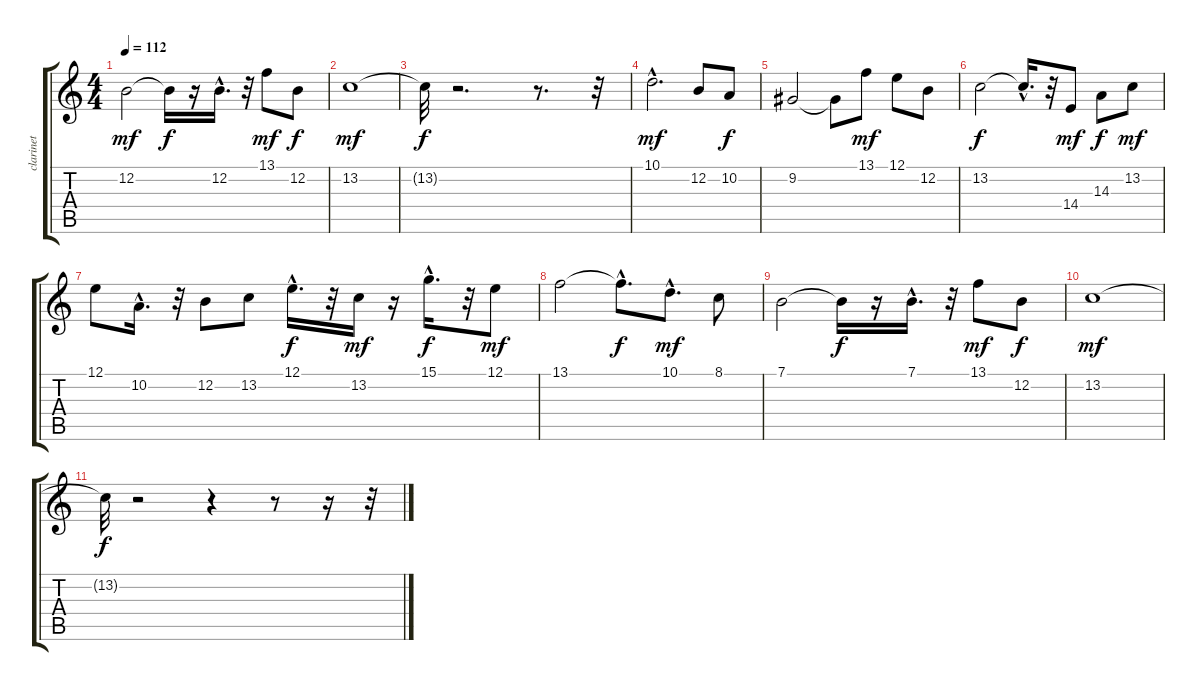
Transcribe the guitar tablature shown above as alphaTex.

\track ("clarinet" "clarinet") {instrument clarinet}
\staff {score tabs}
\tuning (E4 B3 G3 D3 A2 E2) {hide}
\ts (4 4)
\tempo 112
\clef g2
\ks c
12.2.2{dy mf} 12.2{t}.16{dy f} r.16 12.2{hac}.16{d} r.32 13.1.8{dy mf} 12.2.8{dy f} |
13.2.1{dy mf} |
13.2{t}.32{dy f} r.2{d} r.8{d} r.32 |
10.1{hac}.2{d dy mf} 12.2.8 10.2.8{dy f} |
9.2.2 9.2{t}.8 13.1.8{dy mf} 12.1.8 12.2.8 |
13.2.2{dy f} 13.2{hac t}.16{d} r.32 14.4.8{dy mf} 14.3.8{dy f} 13.2.8{dy mf} |
12.1.8 10.2{hac}.16{d} r.32 12.2.8 13.2.8 12.1{hac}.16{d dy f} r.32 13.2.16{dy mf} r.16 15.1{hac}.16{d dy f} r.32 12.1.8{dy mf} |
13.1.2 13.1{hac t}.8{d dy f} 10.1{hac}.8{d dy mf} 8.1.8 |
7.1.2 7.1{t}.16{dy f} r.16 7.1{hac}.16{d} r.32 13.1.8{dy mf} 12.2.8{dy f} |
13.2.1{dy mf} |
13.2{t}.32{dy f} r.2 r.4 r.8 r.16 r.32
